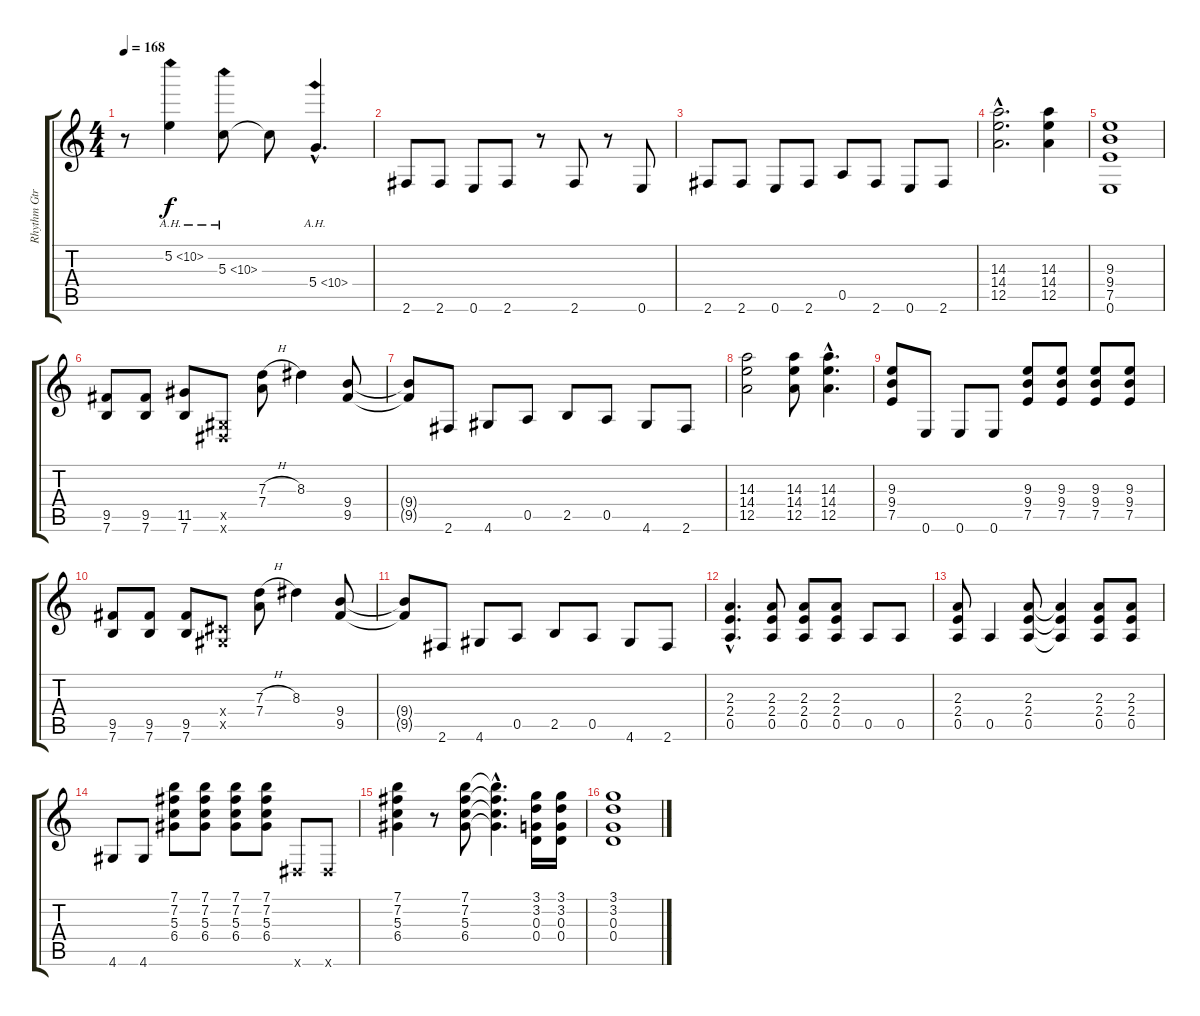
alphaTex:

\track ("Rhythm Gtr.1" "Rhythm Gtr") {instrument distortionguitar}
\staff {score tabs}
\tuning (E4 B3 G3 D3 A2 E2) {hide}
\ts (4 4)
\tempo 168
\clef g2
\ks c
r.8{dy f} 5.2{ah 5}.4 5.3{ah 5}.8 5.3{t}.8 5.4{ah 5 hac}.4{d} |
2.6.8 2.6.8 0.6.8 2.6.8 r.8 2.6.8 r.8 0.6.8 |
2.6.8 2.6.8 0.6.8 2.6.8 0.5.8 2.6.8 0.6.8 2.6.8 |
(14.3{hac} 14.4{hac} 12.5{hac}).2{d} (14.3 14.4 12.5).4 |
(9.3 9.4 7.5 0.6).1 |
(9.5 7.6).8 (9.5 7.6).8 (11.5 7.6).8 (-1.5{x} -1.6{x}).8 (7.3{h} 7.4).8 8.3.4 (9.4 9.5).8 |
(9.4{t} 9.5{t}).8 2.6.8 4.6.8 0.5.8 2.5.8 0.5.8 4.6.8 2.6.8 |
(14.3 14.4 12.5).2 (14.3 14.4 12.5).8 (14.3{hac} 14.4{hac} 12.5{hac}).4{d} |
(9.3 9.4 7.5).8 0.6.8 0.6.8 0.6.8 (9.3 9.4 7.5).8 (9.3 9.4 7.5).8 (9.3 9.4 7.5).8 (9.3 9.4 7.5).8 |
(9.5 7.6).8 (9.5 7.6).8 (9.5 7.6).8 (-1.4{x} -1.5{x}).8 (7.3{h} 7.4).8 8.3.4 (9.4 9.5).8 |
(9.4{t} 9.5{t}).8 2.6.8 4.6.8 0.5.8 2.5.8 0.5.8 4.6.8 2.6.8 |
(2.3{hac} 2.4{hac} 0.5{hac}).4{d} (2.3 2.4 0.5).8 (2.3 2.4 0.5).8 (2.3 2.4 0.5).8 0.5.8 0.5.8 |
(2.3 2.4 0.5).8 0.5.4 (2.3 2.4 0.5).8 (2.3{t} 2.4{t} 0.5{t}).4 (2.3 2.4 0.5).8 (2.3 2.4 0.5).8 |
4.6.8 4.6.8 (7.1 7.2 5.3 6.4).8 (7.1 7.2 5.3 6.4).8 (7.1 7.2 5.3 6.4).8 (7.1 7.2 5.3 6.4).8 -1.6{x}.8 -1.6{x}.8 |
(7.1 7.2 5.3 6.4).4 r.8 (7.1 7.2 5.3 6.4).8 (7.1{hac t} 7.2{hac t} 5.3{hac t} 6.4{hac t}).4{d} (3.1 3.2 0.3 0.4).16 (3.1 3.2 0.3 0.4).16 |
(3.1 3.2 0.3 0.4).1
